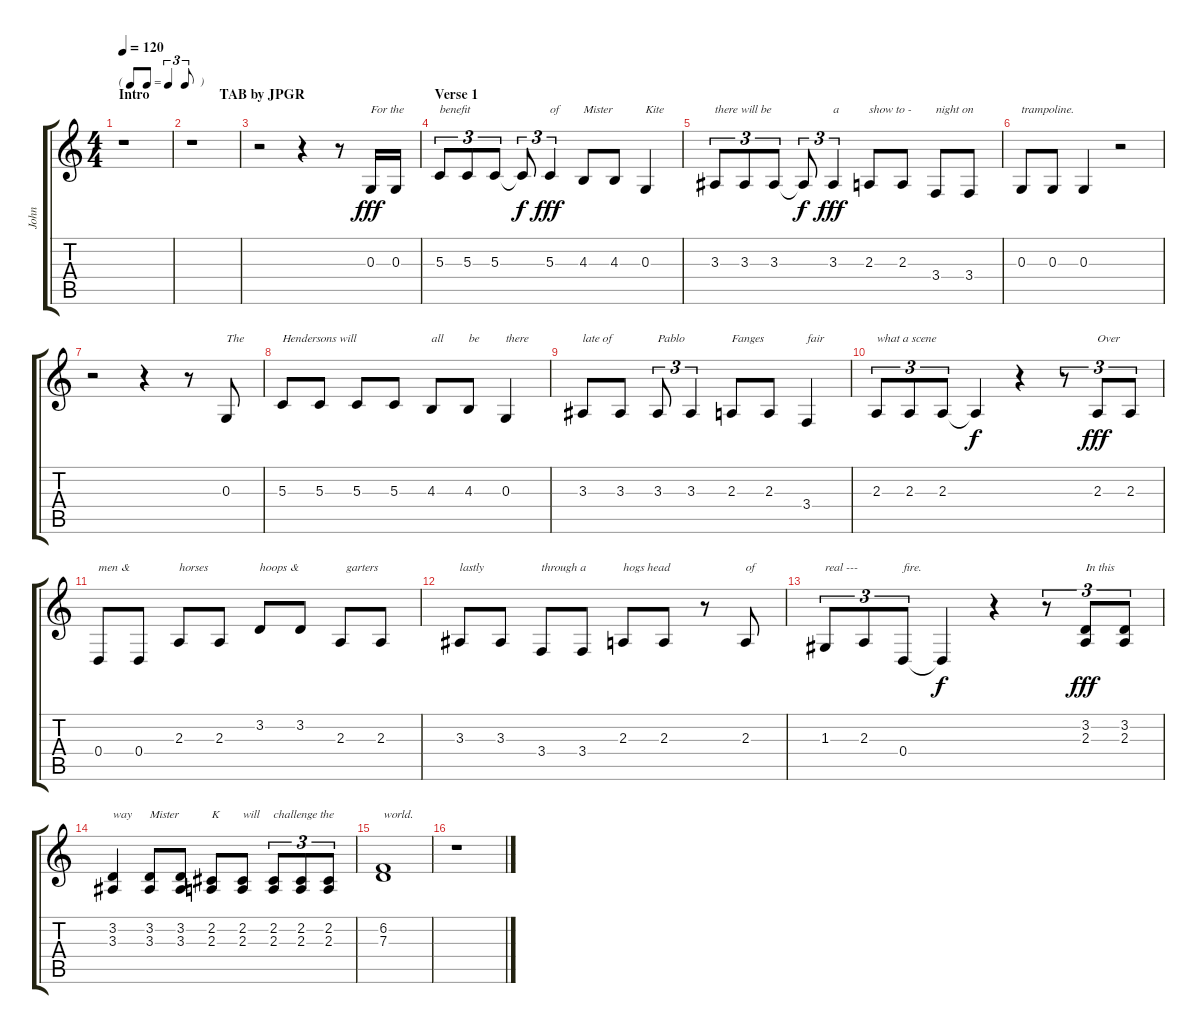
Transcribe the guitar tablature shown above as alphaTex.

\track ("John" "John") {instrument clarinet}
\staff {score tabs}
\tuning (E4 B3 G3 D3 A2 E2) {hide}
\ts (4 4)
\tf triplet8th
\section ("" "Intro                    TAB by JPGR")
\tempo 120
\clef g2
\ks c
r.1{dy fff instrument clarinet} |
r.1 |
r.2 r.4 r.8 0.3.16{txt "For the"} 0.3.16 |
\section ("" "Verse 1")
5.3.8{tu (3 2) txt "benefit"} 5.3.8{tu (3 2)} 5.3.8{tu (3 2)} 5.3{t}.8{tu (3 2) dy f} 5.3.4{tu (3 2) txt "of" dy fff} 4.3.8{txt "Mister"} 4.3.8 0.3.4{txt "Kite"} |
3.3.8{tu (3 2) txt "there will be"} 3.3.8{tu (3 2)} 3.3.8{tu (3 2)} 3.3{t}.8{tu (3 2) dy f} 3.3.4{tu (3 2) txt "a " dy fff} 2.3.8{txt "show to -"} 2.3.8 3.4.8{txt "night on"} 3.4.8 |
0.3.8{txt "trampoline."} 0.3.8 0.3.4 r.2 |
r.2 r.4 r.8 0.3.8{txt "The"} |
5.3.8{txt "Hendersons will"} 5.3.8 5.3.8 5.3.8 4.3.8{txt "all "} 4.3.8{txt "be"} 0.3.4{txt "there"} |
3.3.8{txt "late of"} 3.3.8 3.3.8{tu (3 2) txt "Pablo"} 3.3.4{tu (3 2)} 2.3.8{txt "Fanges"} 2.3.8 3.4.4{txt "fair"} |
2.3.8{tu (3 2) txt "what a scene"} 2.3.8{tu (3 2)} 2.3.8{tu (3 2)} 2.3{t}.4{dy f} r.4 r.8{tu (3 2)} 2.3.8{tu (3 2) txt "Over" dy fff} 2.3.8{tu (3 2)} |
0.4.8{txt "men &"} 0.4.8 2.3.8{txt "horses"} 2.3.8 3.2.8{txt "hoops &"} 3.2.8 2.3.8{txt "  garters"} 2.3.8 |
3.3.8{txt "lastly"} 3.3.8 3.4.8{txt "through a"} 3.4.8 2.3.8{txt "hogs head"} 2.3.8 r.8 2.3.8{txt "of"} |
1.3.8{tu (3 2) txt "real ---"} 2.3.8{tu (3 2)} 0.4.8{tu (3 2) txt "fire."} 0.4{t}.4{dy f} r.4 r.8{tu (3 2)} (3.2 2.3).8{tu (3 2) txt "In this" dy fff} (3.2 2.3).8{tu (3 2)} |
(3.2 3.3).4{txt "way"} (3.2 3.3).8{txt "Mister"} (3.2 3.3).8 (2.2 2.3).8{txt "K"} (2.2 2.3).8{txt "will"} (2.2 2.3).8{tu (3 2) txt "challenge the"} (2.2 2.3).8{tu (3 2)} (2.2 2.3).8{tu (3 2)} |
(6.2 7.3).1{txt "world."} |
r.1
